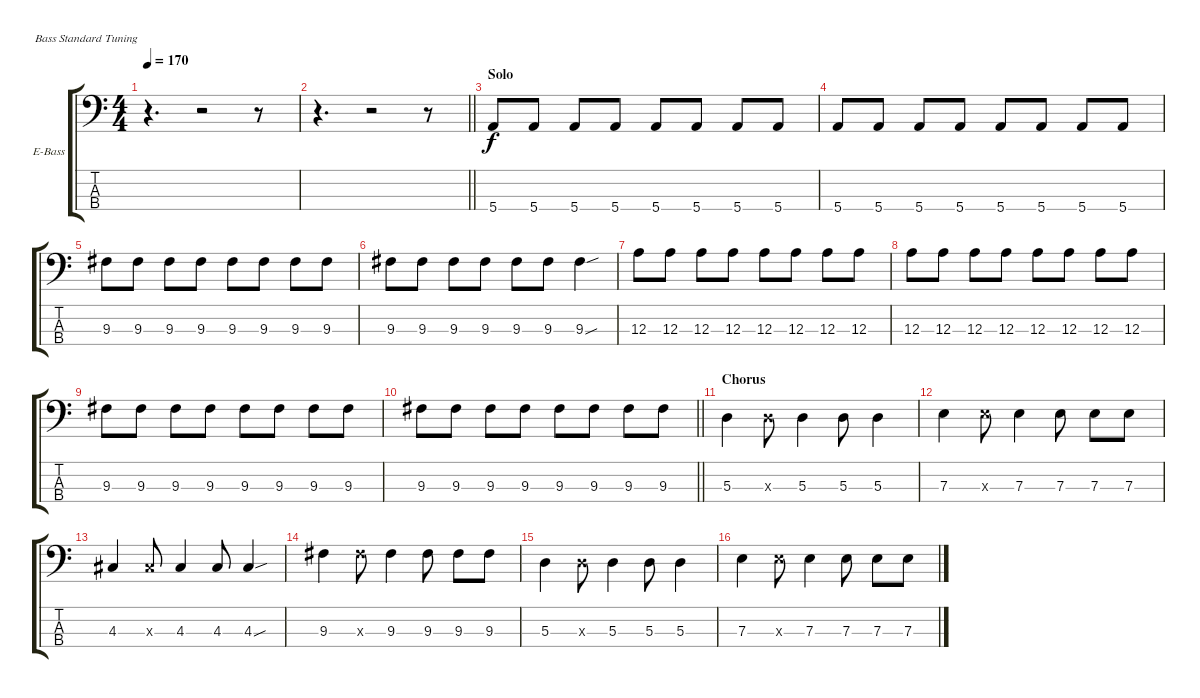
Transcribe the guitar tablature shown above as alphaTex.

\bracketExtendMode groupsimilarinstruments
\firstSystemTrackNameOrientation horizontal
\otherSystemsTrackNameOrientation horizontal
\track ("Bass" "E-Bass") {instrument electricbasspick}
\staff {score tabs}
\tuning (G2 D2 A1 E1)
\ts (4 4)
\tempo 170
\clef f4
\ks c
r.4{d dy f} r.2 r.8 |
\barLineRight lightlight
r.4{d} r.2 r.8 |
\section ("" "Solo")
5.4.8 5.4.8 5.4.8 5.4.8 5.4.8 5.4.8 5.4.8 5.4.8 |
5.4.8 5.4.8 5.4.8 5.4.8 5.4.8 5.4.8 5.4.8 5.4.8 |
9.3.8 9.3.8 9.3.8 9.3.8 9.3.8 9.3.8 9.3.8 9.3.8 |
9.3.8 9.3.8 9.3.8 9.3.8 9.3.8 9.3.8 9.3{sou}.4 |
12.3.8 12.3.8 12.3.8 12.3.8 12.3.8 12.3.8 12.3.8 12.3.8 |
12.3.8 12.3.8 12.3.8 12.3.8 12.3.8 12.3.8 12.3.8 12.3.8 |
9.3.8 9.3.8 9.3.8 9.3.8 9.3.8 9.3.8 9.3.8 9.3.8 |
\barLineRight lightlight
9.3.8 9.3.8 9.3.8 9.3.8 9.3.8 9.3.8 9.3.8 9.3.8 |
\section ("" "Chorus")
5.3.4 5.3{x}.8 5.3.4 5.3.8 5.3.4 |
7.3.4 7.3{x}.8 7.3.4 7.3.8 7.3.8 7.3.8 |
4.3.4 4.3{x}.8 4.3.4 4.3.8 4.3{sou}.4 |
9.3.4 9.3{x}.8 9.3.4 9.3.8 9.3.8 9.3.8 |
5.3.4 5.3{x}.8 5.3.4 5.3.8 5.3.4 |
7.3.4 7.3{x}.8 7.3.4 7.3.8 7.3.8 7.3.8
